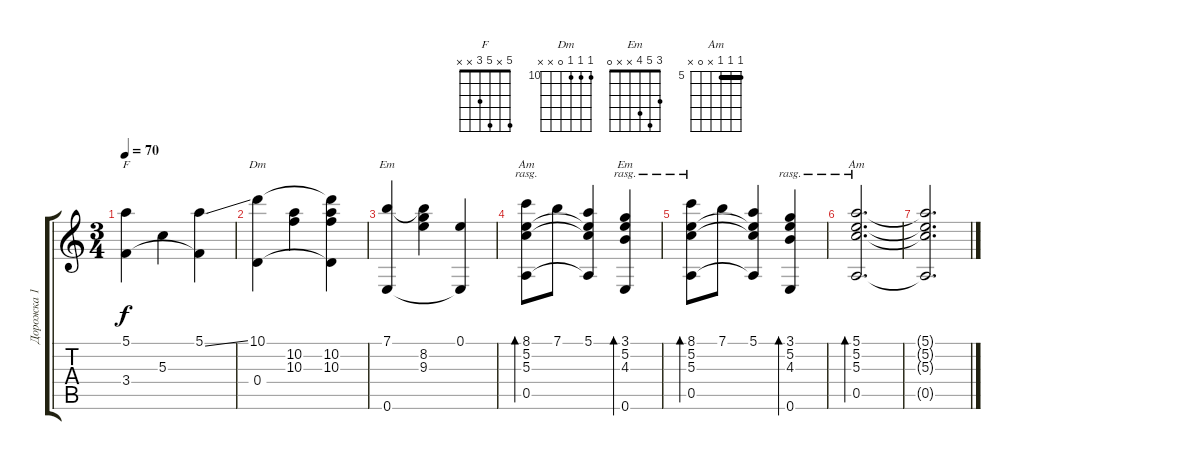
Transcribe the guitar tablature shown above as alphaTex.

\track ("Дорожка 1" "Дорожка 1") {instrument acousticguitarnylon}
\staff {score tabs}
\tuning (E4 B3 G3 D3 A2 E2) {hide}
\chord ("F" 5 x 5 3 x x) {barre 3}
\chord ("Dm" 10 10 10 0 x x) {firstfret 10}
\chord ("Em" 7 8 9 x x 0) {firstfret 7}
\chord ("Am" 8 5 5 x 0 x) {firstfret 5 barre 5}
\chord ("Em" 3 5 4 x x 0)
\chord ("Am" 5 5 5 x 0 x) {firstfret 5 barre 5}
\ts (3 4)
\tempo 70
\clef g2
\ks c
(5.1 3.4).4{ch "F" dy f} 5.3.4 (5.1{ss} 3.4{t}).4 |
(10.1 0.4).4{ch "Dm"} (10.2 10.3).4 (10.1{t} 10.2 10.3 0.4{t}).4 |
(7.1 0.6).4{ch "Em"} (7.1{t} 8.2 9.3).4 (0.1 0.6{t}).4 |
(8.1 5.2 5.3 0.5).8{bd 120 ch "Am" rasg ii} 7.1.8 (5.1 5.2{t} 5.3{t} 0.5{t}).4 (3.1 5.2 4.3 0.6).4{bd 240 ch "Em" rasg ii} |
(8.1 5.2 5.3 0.5).8{bd 120 rasg ii} 7.1.8 (5.1 5.2{t} 5.3{t} 0.5{t}).4 (3.1 5.2 4.3 0.6).4{bd 120 rasg ii} |
(5.1 5.2 5.3 0.5).2{d bd 120 ch "Am" rasg ii} |
(5.1{t} 5.2{t} 5.3{t} 0.5{t}).2{d}
